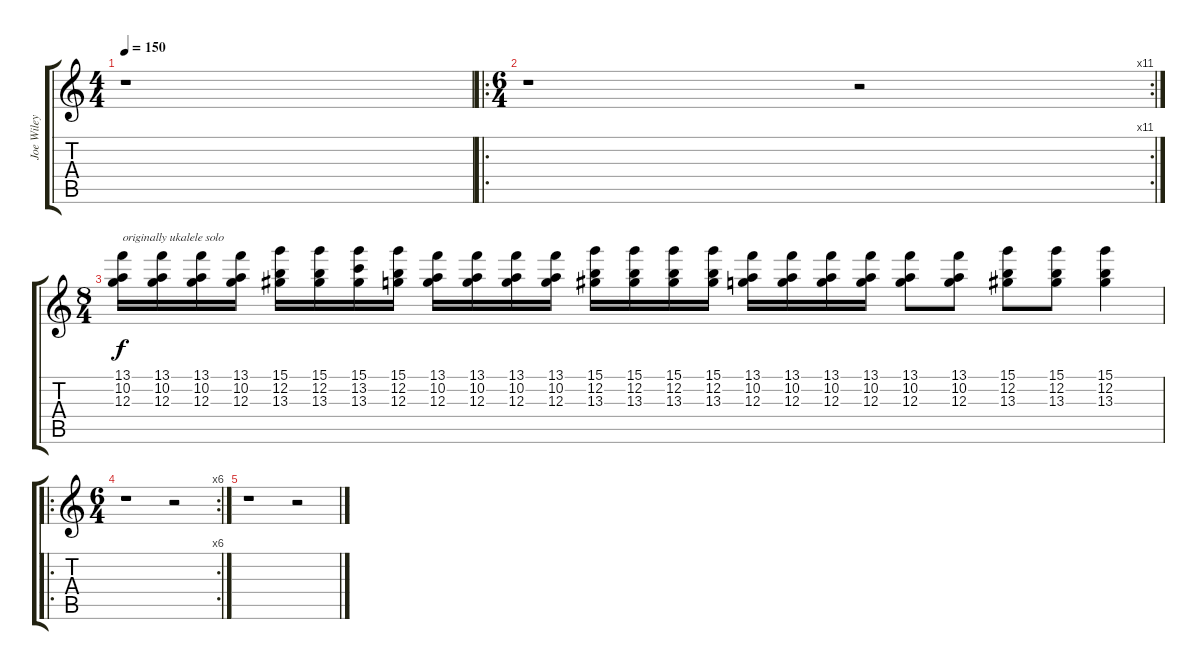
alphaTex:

\track ("Joe Wiley (uke)" "Joe Wiley ") {instrument electricguitarclean}
\staff {score tabs}
\tuning (E4 B3 G3 D3 A2 E2) {hide}
\ts (4 4)
\tempo 150
\clef g2
\ks c
r.1{dy f instrument electricguitarclean} |
\ro
\rc 11
\ts (6 4)
r.1 r.2 |
\ts (8 4)
(13.1 10.2 12.3).16{txt "originally ukalele solo"} (13.1 10.2 12.3).16 (13.1 10.2 12.3).16 (13.1 10.2 12.3).16 (15.1 12.2 13.3).16 (15.1 12.2 13.3).16 (15.1 13.2 13.3).16 (15.1 12.2 12.3).16 (13.1 10.2 12.3).16 (13.1 10.2 12.3).16 (13.1 10.2 12.3).16 (13.1 10.2 12.3).16 (15.1 12.2 13.3).16 (15.1 12.2 13.3).16 (15.1 12.2 13.3).16 (15.1 12.2 13.3).16 (13.1 10.2 12.3).16 (13.1 10.2 12.3).16 (13.1 10.2 12.3).16 (13.1 10.2 12.3).16 (13.1 10.2 12.3).8 (13.1 10.2 12.3).8 (15.1 12.2 13.3).8 (15.1 12.2 13.3).8 (15.1 12.2 13.3).4 |
\ro
\rc 6
\ts (6 4)
r.1 r.2 |
r.1 r.2
